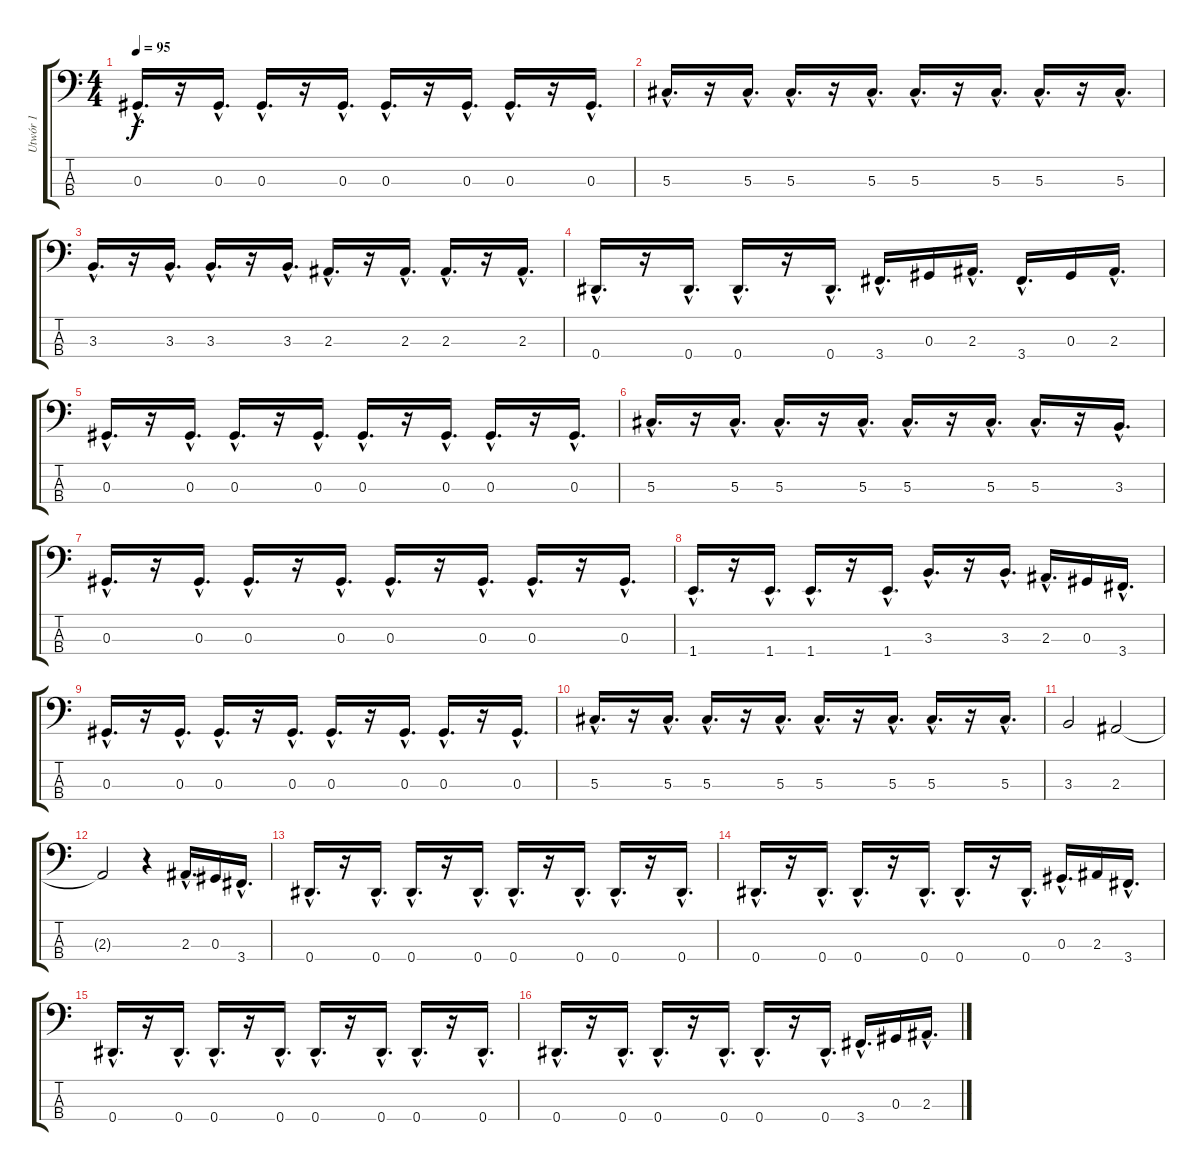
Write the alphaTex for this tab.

\track ("Utwór 1" "Utwór 1") {instrument electricbassfinger}
\staff {score tabs}
\tuning (Gb2 Db2 Ab1 Eb1) {hide}
\ts (4 4)
\tempo 95
\clef f4
\ks c
0.3{hac}.16{d dy f} r.16 0.3{hac}.16{d} 0.3{hac}.16{d} r.16 0.3{hac}.16{d} 0.3{hac}.16{d} r.16 0.3{hac}.16{d} 0.3{hac}.16{d} r.16 0.3{hac}.16{d} |
5.3{hac}.16{d} r.16 5.3{hac}.16{d} 5.3{hac}.16{d} r.16 5.3{hac}.16{d} 5.3{hac}.16{d} r.16 5.3{hac}.16{d} 5.3{hac}.16{d} r.16 5.3{hac}.16{d} |
3.3{hac}.16{d} r.16 3.3{hac}.16{d} 3.3{hac}.16{d} r.16 3.3{hac}.16{d} 2.3{hac}.16{d} r.16 2.3{hac}.16{d} 2.3{hac}.16{d} r.16 2.3{hac}.16{d} |
0.4{hac}.16{d} r.16 0.4{hac}.16{d} 0.4{hac}.16{d} r.16 0.4{hac}.16{d} 3.4{hac}.16{d} 0.3.16 2.3{hac}.16{d} 3.4{hac}.16{d} 0.3.16 2.3{hac}.16{d} |
0.3{hac}.16{d} r.16 0.3{hac}.16{d} 0.3{hac}.16{d} r.16 0.3{hac}.16{d} 0.3{hac}.16{d} r.16 0.3{hac}.16{d} 0.3{hac}.16{d} r.16 0.3{hac}.16{d} |
5.3{hac}.16{d} r.16 5.3{hac}.16{d} 5.3{hac}.16{d} r.16 5.3{hac}.16{d} 5.3{hac}.16{d} r.16 5.3{hac}.16{d} 5.3{hac}.16{d} r.16 3.3{hac}.16{d} |
0.3{hac}.16{d} r.16 0.3{hac}.16{d} 0.3{hac}.16{d} r.16 0.3{hac}.16{d} 0.3{hac}.16{d} r.16 0.3{hac}.16{d} 0.3{hac}.16{d} r.16 0.3{hac}.16{d} |
1.4{hac}.16{d} r.16 1.4{hac}.16{d} 1.4{hac}.16{d} r.16 1.4{hac}.16{d} 3.3{hac}.16{d} r.16 3.3{hac}.16{d} 2.3{hac}.16{d} 0.3.16 3.4{hac}.16{d} |
0.3{hac}.16{d} r.16 0.3{hac}.16{d} 0.3{hac}.16{d} r.16 0.3{hac}.16{d} 0.3{hac}.16{d} r.16 0.3{hac}.16{d} 0.3{hac}.16{d} r.16 0.3{hac}.16{d} |
5.3{hac}.16{d} r.16 5.3{hac}.16{d} 5.3{hac}.16{d} r.16 5.3{hac}.16{d} 5.3{hac}.16{d} r.16 5.3{hac}.16{d} 5.3{hac}.16{d} r.16 5.3{hac}.16{d} |
3.3.2 2.3.2{volume 0 balance 8} |
2.3{t}.2 r.4 2.3{hac}.16{d volume 16} 0.3.16 3.4{hac}.16{d} |
0.4{hac}.16{d} r.16 0.4{hac}.16{d} 0.4{hac}.16{d} r.16 0.4{hac}.16{d} 0.4{hac}.16{d} r.16 0.4{hac}.16{d} 0.4{hac}.16{d} r.16 0.4{hac}.16{d} |
0.4{hac}.16{d} r.16 0.4{hac}.16{d} 0.4{hac}.16{d} r.16 0.4{hac}.16{d} 0.4{hac}.16{d} r.16 0.4{hac}.16{d} 0.3{hac}.16{d} 2.3.16 3.4{hac}.16{d} |
0.4{hac}.16{d} r.16 0.4{hac}.16{d} 0.4{hac}.16{d} r.16 0.4{hac}.16{d} 0.4{hac}.16{d} r.16 0.4{hac}.16{d} 0.4{hac}.16{d} r.16 0.4{hac}.16{d} |
0.4{hac}.16{d} r.16 0.4{hac}.16{d} 0.4{hac}.16{d} r.16 0.4{hac}.16{d} 0.4{hac}.16{d} r.16 0.4{hac}.16{d} 3.4{hac}.16{d} 0.3.16 2.3{hac}.16{d}
